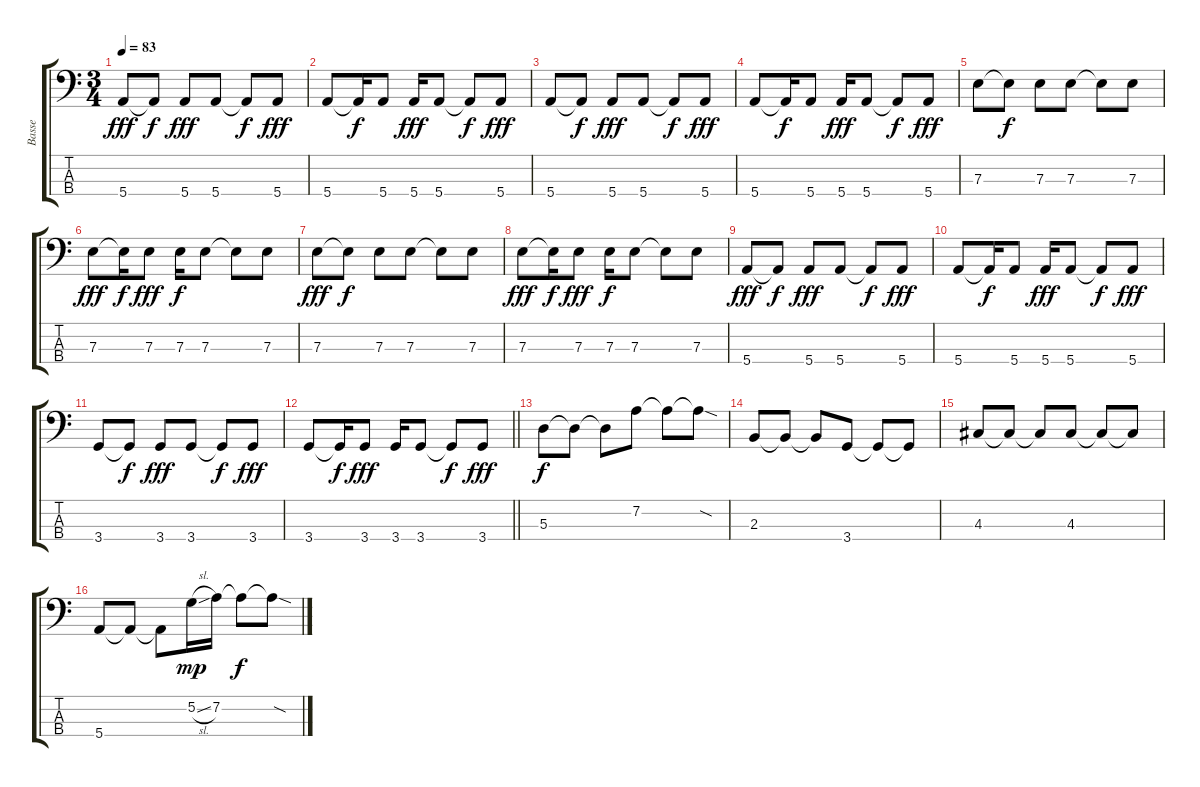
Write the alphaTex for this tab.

\track ("Basse" "Basse") {instrument electricbasspick}
\staff {score tabs}
\tuning (G2 D2 A1 E1) {hide}
\ts (3 4)
\tempo 83
\clef f4
\ks c
5.4.8{dy fff} 5.4{t}.8{dy f} 5.4.8{dy fff} 5.4.8 5.4{t}.8{dy f} 5.4.8{dy fff} |
5.4.8 5.4{t}.16{dy f} 5.4.8 5.4.16{dy fff} 5.4.8 5.4{t}.8{dy f} 5.4.8{dy fff} |
5.4.8 5.4{t}.8{dy f} 5.4.8{dy fff} 5.4.8 5.4{t}.8{dy f} 5.4.8{dy fff} |
5.4.8 5.4{t}.16{dy f} 5.4.8 5.4.16{dy fff} 5.4.8 5.4{t}.8{dy f} 5.4.8{dy fff} |
7.3.8 7.3{t}.8{dy f} 7.3.8 7.3.8 7.3{t}.8 7.3.8 |
7.3.8{dy fff} 7.3{t}.16{dy f} 7.3.8{dy fff} 7.3.16{dy f} 7.3.8 7.3{t}.8 7.3.8 |
7.3.8{dy fff} 7.3{t}.8{dy f} 7.3.8 7.3.8 7.3{t}.8 7.3.8 |
7.3.8{dy fff} 7.3{t}.16{dy f} 7.3.8{dy fff} 7.3.16{dy f} 7.3.8 7.3{t}.8 7.3.8 |
5.4.8{dy fff} 5.4{t}.8{dy f} 5.4.8{dy fff} 5.4.8 5.4{t}.8{dy f} 5.4.8{dy fff} |
5.4.8 5.4{t}.16{dy f} 5.4.8 5.4.16{dy fff} 5.4.8 5.4{t}.8{dy f} 5.4.8{dy fff} |
3.4.8 3.4{t}.8{dy f} 3.4.8{dy fff} 3.4.8 3.4{t}.8{dy f} 3.4.8{dy fff} |
\barLineRight lightlight
3.4.8 3.4{t}.16{dy f} 3.4.8{dy fff} 3.4.16 3.4.8 3.4{t}.8{dy f} 3.4.8{dy fff} |
\section ("" "")
5.3.8{dy f} 5.3{t}.8 5.3{t}.8 7.2.8 7.2{t}.8 7.2{sod t}.8 |
2.3.8 2.3{t}.8 2.3{t}.8 3.4.8 3.4{t}.8 3.4{t}.8 |
4.3.8 4.3{t}.8 4.3{t}.8 4.3.8 4.3{t}.8 4.3{t}.8 |
5.4.8 5.4{t}.8 5.4{t}.8 5.2{sl}.16{dy mp} 7.2.16 7.2{t}.8{dy f} 7.2{sod t}.8
